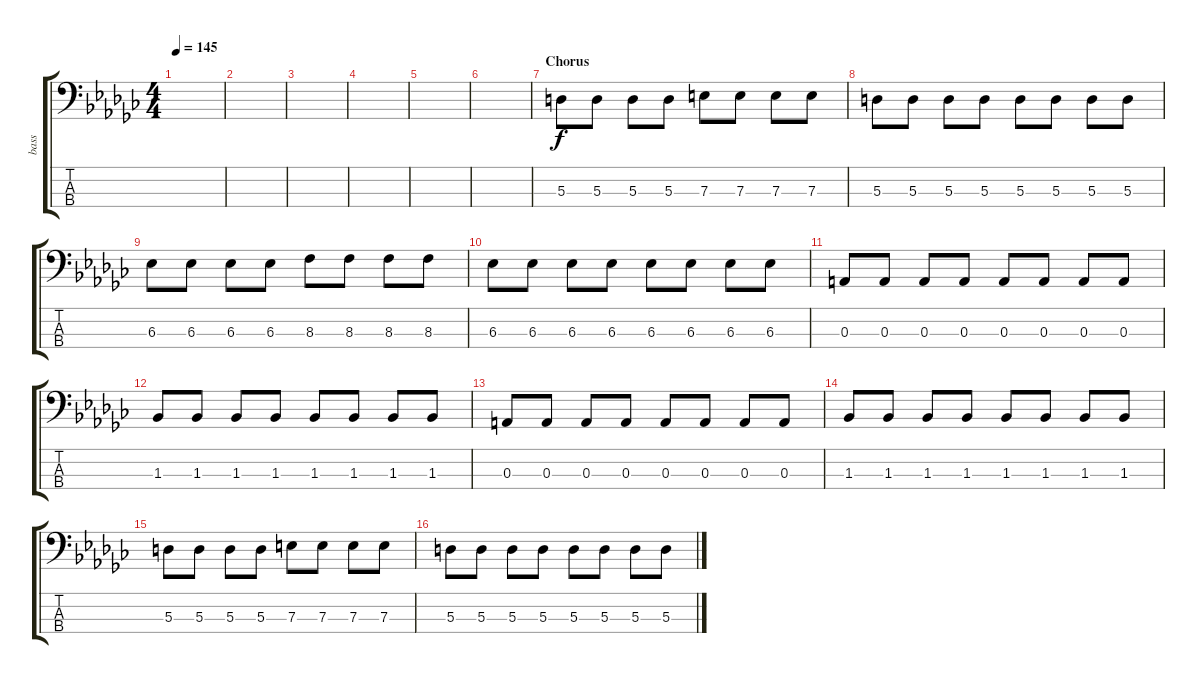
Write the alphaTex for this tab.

\track ("bass" "bass") {instrument slapbass2}
\staff {score tabs}
\tuning (G2 D2 A1 E1) {hide}
\ts (4 4)
\tempo 145
\clef f4
\ks gb
|
|
|
|
|
|
\section ("" "Chorus")
5.3.8 5.3.8 5.3.8 5.3.8 7.3.8 7.3.8 7.3.8 7.3.8 |
5.3.8 5.3.8 5.3.8 5.3.8 5.3.8 5.3.8 5.3.8 5.3.8 |
6.3.8 6.3.8 6.3.8 6.3.8 8.3.8 8.3.8 8.3.8 8.3.8 |
6.3.8 6.3.8 6.3.8 6.3.8 6.3.8 6.3.8 6.3.8 6.3.8 |
0.3.8 0.3.8 0.3.8 0.3.8 0.3.8 0.3.8 0.3.8 0.3.8 |
1.3.8 1.3.8 1.3.8 1.3.8 1.3.8 1.3.8 1.3.8 1.3.8 |
0.3.8 0.3.8 0.3.8 0.3.8 0.3.8 0.3.8 0.3.8 0.3.8 |
1.3.8 1.3.8 1.3.8 1.3.8 1.3.8 1.3.8 1.3.8 1.3.8 |
5.3.8 5.3.8 5.3.8 5.3.8 7.3.8 7.3.8 7.3.8 7.3.8 |
5.3.8 5.3.8 5.3.8 5.3.8 5.3.8 5.3.8 5.3.8 5.3.8
